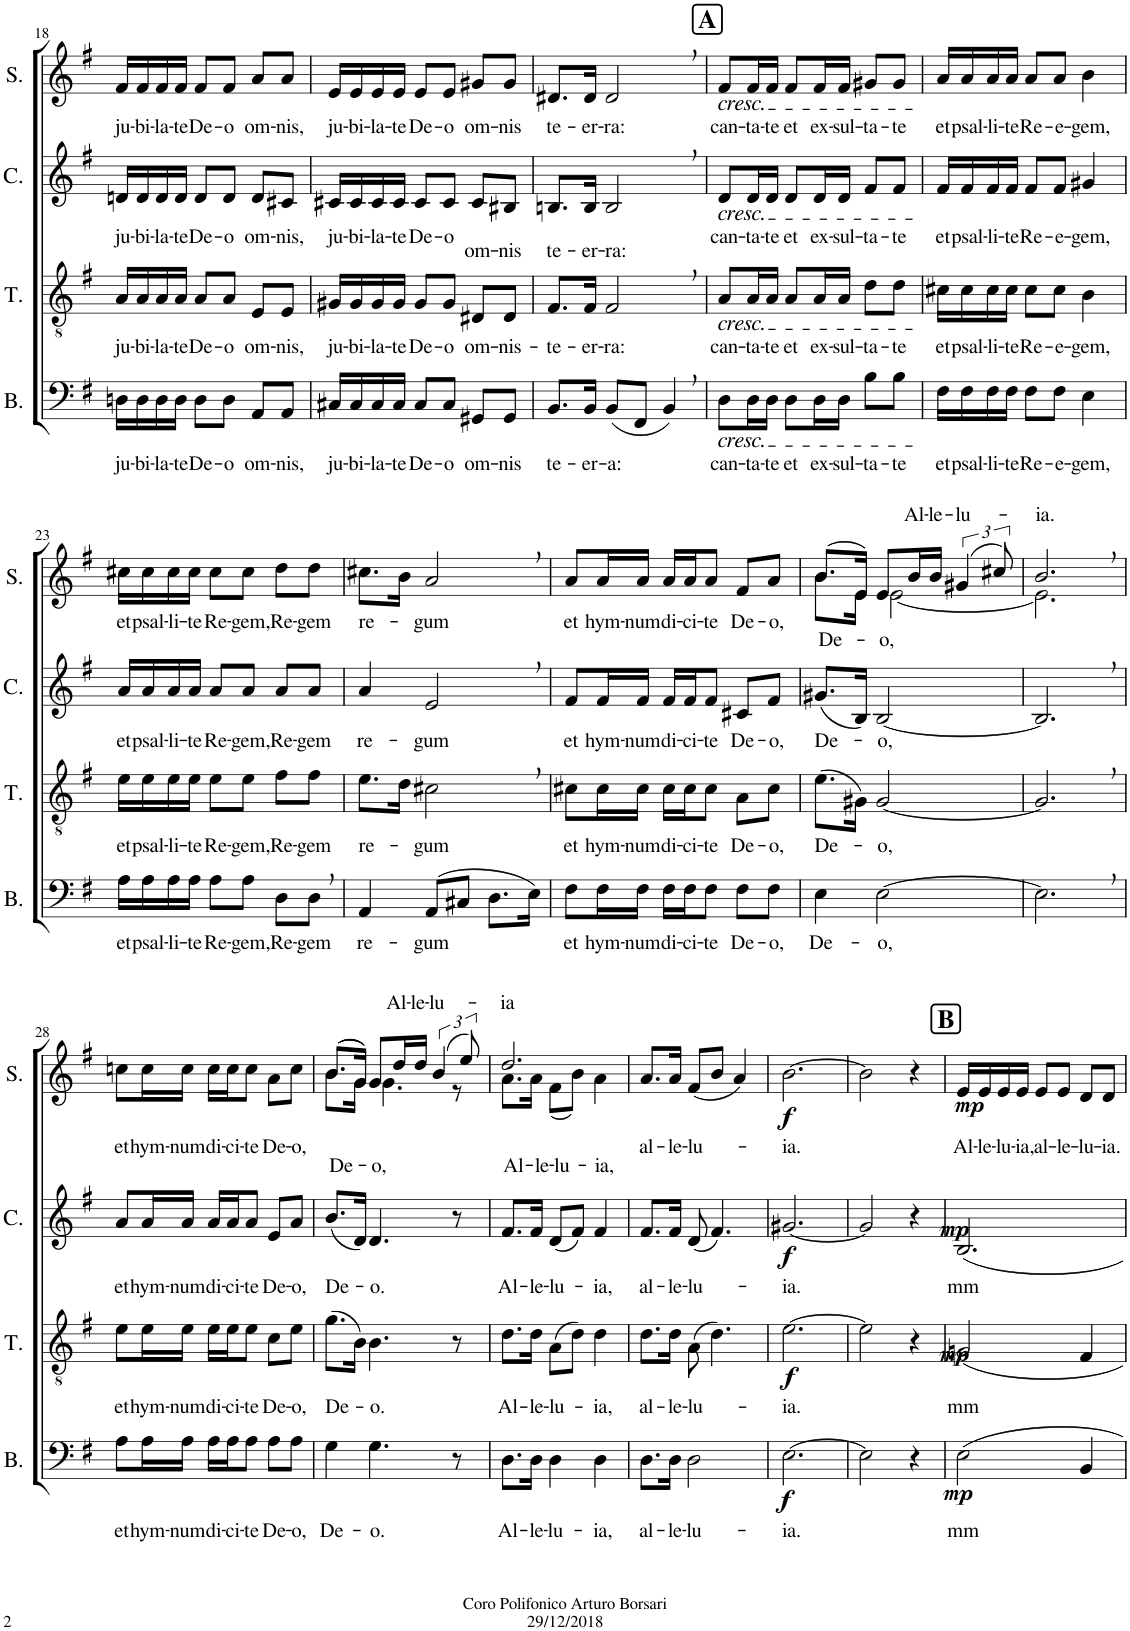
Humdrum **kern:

**kern	**text	**dynam	**kern	**text	**dynam	**kern	**text	**dynam	**kern	**text	**dynam
*part4	*part4	*part4	*part3	*part3	*part3	*part2	*part2	*part2	*part1	*part1	*part1
*staff4	*staff4	*staff4	*staff3	*staff3	*staff3	*staff2	*staff2	*staff2	*staff1	*staff1	*staff1
*I"Bassi	*	*	*I"Tenori	*	*	*I"Contralti	*	*	*I"Soprani	*	*
*I'B.	*	*	*I'T.	*	*	*I'C.	*	*	*I'S.	*	*
!!LO:PB:g=z
*clefF4	*	*	*clefGv2	*	*	*clefG2	*	*	*clefG2	*	*
*	*	*	*	*	*	*	*	*	*Trd1c2	*	*
*k[f#]	*	*	*k[f#]	*	*	*k[f#]	*	*	*k[f#]	*	*
*M3/4	*	*	*M3/4	*	*	*M3/4	*	*	*M3/4	*	*
=18	=18	=18	=18	=18	=18	=18	=18	=18	=18	=18	=18
!	!LO:LY:b	!	!	!LO:LY:b	!	!	!LO:LY:b	!	!	!LO:LY:b	!
16Dn\LL	ju-	.	16A/LL	ju-	.	16dn/LL	ju-	.	16f#/LL	ju-	.
!	!LO:LY:b	!	!	!LO:LY:b	!	!	!LO:LY:b	!	!	!LO:LY:b	!
16D\	-bi-	.	16A/	-bi-	.	16d/	-bi-	.	16f#/	-bi-	.
!	!LO:LY:b	!	!	!LO:LY:b	!	!	!LO:LY:b	!	!	!LO:LY:b	!
16D\	-la-	.	16A/	-la-	.	16d/	-la-	.	16f#/	-la-	.
!	!LO:LY:b	!	!	!LO:LY:b	!	!	!LO:LY:b	!	!	!LO:LY:b	!
16D\JJ	-te	.	16A/JJ	-te	.	16d/JJ	-te	.	16f#/JJ	-te	.
!	!LO:LY:b	!	!	!LO:LY:b	!	!	!LO:LY:b	!	!	!LO:LY:b	!
8D\L	De-	.	8A/L	De-	.	8d/L	De-	.	8f#/L	De-	.
!	!LO:LY:b	!	!	!LO:LY:b	!	!	!LO:LY:b	!	!	!LO:LY:b	!
8D\J	-o	.	8A/J	-o	.	8d/J	-o	.	8f#/J	-o	.
!	!LO:LY:b	!	!	!LO:LY:b	!	!	!LO:LY:b	!	!	!LO:LY:b	!
8AA/L	om-	.	8E/L	om-	.	8d/L	om-	.	8a/L	om-	.
!	!LO:LY:b	!	!	!LO:LY:b	!	!	!LO:LY:b	!	!	!LO:LY:b	!
8AA/J	-nis,	.	8E/J	-nis,	.	8c#X/J	-nis,	.	8a/J	-nis,	.
=19	=19	=19	=19	=19	=19	=19	=19	=19	=19	=19	=19
!	!LO:LY:b	!	!	!LO:LY:b	!	!	!LO:LY:b	!	!	!LO:LY:b	!
16C#X/LL	ju-	.	16G#X/LL	ju-	.	16c#X/LL	ju-	.	16e/LL	ju-	.
!	!LO:LY:b	!	!	!LO:LY:b	!	!	!LO:LY:b	!	!	!LO:LY:b	!
16C#/	-bi-	.	16G#/	-bi-	.	16c#/	-bi-	.	16e/	-bi-	.
!	!LO:LY:b	!	!	!LO:LY:b	!	!	!LO:LY:b	!	!	!LO:LY:b	!
16C#/	-la-	.	16G#/	-la-	.	16c#/	-la-	.	16e/	-la-	.
!	!LO:LY:b	!	!	!LO:LY:b	!	!	!LO:LY:b	!	!	!LO:LY:b	!
16C#/JJ	-te	.	16G#/JJ	-te	.	16c#/JJ	-te	.	16e/JJ	-te	.
!	!LO:LY:b	!	!	!LO:LY:b	!	!	!LO:LY:b	!	!	!LO:LY:b	!
8C#/L	De-	.	8G#/L	De-	.	8c#/L	De-	.	8e/L	De-	.
!	!LO:LY:b	!	!	!LO:LY:b	!	!	!LO:LY:b	!	!	!LO:LY:b	!
8C#/J	-o	.	8G#/J	-o	.	8c#/J	-o	.	8e/J	-o	.
!	!LO:LY:b	!	!	!LO:LY:b	!	!	!LO:LY:b	!	!	!LO:LY:b	!
8GG#X/L	om-	.	8D#X/L	om-	.	8c#/L	om-	.	8g#X/L	om-	.
!	!LO:LY:b	!	!	!LO:LY:b	!	!	!LO:LY:b	!	!	!LO:LY:b	!
8GG#/J	-nis	.	8D#/J	-nis-	.	8B#X/J	-nis	.	8g#/J	-nis	.
=20	=20	=20	=20	=20	=20	=20	=20	=20	=20	=20	=20
!	!LO:LY:b	!	!	!LO:LY:b	!	!	!LO:LY:b	!	!	!LO:LY:b	!
8.BB/L	te-	.	8.F#/L	-te-	.	8.Bn/L	te-	.	8.d#X/L	te-	.
!	!LO:LY:b	!	!	!LO:LY:b	!	!	!LO:LY:b	!	!	!LO:LY:b	!
16BB/Jk	-er-	.	16F#/Jk	-er-	.	16B/Jk	-er-	.	16d#/Jk	-er-	.
!	!LO:LY:b	!	!	!LO:LY:b	!	!	!LO:LY:b	!	!	!LO:LY:b	!
(8BB/L	-a:	.	2F#,/	-ra:	.	2B,/	-ra:	.	2d#,/	-ra:	.
8FF#/J	.	.	.	.	.	.	.	.	.	.	.
4BB,/)	.	.	.	.	.	.	.	.	.	.	.
!!LO:REH:place=s1:a:B:cj:fs=14:t=A
=21	=21	=21	=21	=21	=21	=21	=21	=21	=21	=21	=21
!	!	!	!	!	!	!	!	!	!LO:TX:b:i:t=cresc.	!	!
!	!	!	!	!	!	!LO:TX:b:i:t=cresc.	!	!	!	!	!
!	!	!	!LO:TX:b:i:t=cresc.	!	!	!	!	!	!	!	!
!LO:TX:b:i:t=cresc.	!	!	!	!	!	!	!	!	!	!	!
!	!LO:LY:b	!	!	!LO:LY:b	!	!	!LO:LY:b	!	!	!LO:LY:b	!
8D\L	can-	.	8A/L	can-	.	8d/L	can-	.	8f#/L	can-	.
!	!LO:LY:b	!	!	!LO:LY:b	!	!	!LO:LY:b	!	!	!LO:LY:b	!
16D\L	-ta-	.	16A/L	-ta-	.	16d/L	-ta-	.	16f#/L	-ta-	.
!	!LO:LY:b	!	!	!LO:LY:b	!	!	!LO:LY:b	!	!	!LO:LY:b	!
16D\JJ	-te	.	16A/JJ	-te	.	16d/JJ	-te	.	16f#/JJ	-te	.
!	!LO:LY:b	!	!	!LO:LY:b	!	!	!LO:LY:b	!	!	!LO:LY:b	!
8D\L	et	.	8A/L	et	.	8d/L	et	.	8f#/L	et	.
!	!LO:LY:b	!	!	!LO:LY:b	!	!	!LO:LY:b	!	!	!LO:LY:b	!
16D\L	ex-	.	16A/L	ex-	.	16d/L	ex-	.	16f#/L	ex-	.
!	!LO:LY:b	!	!	!LO:LY:b	!	!	!LO:LY:b	!	!	!LO:LY:b	!
16D\JJ	-sul-	.	16A/JJ	-sul-	.	16d/JJ	-sul-	.	16f#/JJ	-sul-	.
!	!LO:LY:b	!	!	!LO:LY:b	!	!	!LO:LY:b	!	!	!LO:LY:b	!
8B\L	-ta-	.	8d\L	-ta-	.	8f#/L	-ta-	.	8g#X/L	-ta-	.
!	!LO:LY:b	!	!	!LO:LY:b	!	!	!LO:LY:b	!	!	!LO:LY:b	!
8B\J	-te	.	8d\J	-te	.	8f#/J	-te	.	8g#/J	-te	.
=22	=22	=22	=22	=22	=22	=22	=22	=22	=22	=22	=22
!	!LO:LY:b	!	!	!LO:LY:b	!	!	!LO:LY:b	!	!	!LO:LY:b	!
16F#\LL	et	.	16c#X\LL	et	.	16f#/LL	et	.	16a/LL	et	.
!	!LO:LY:b	!	!	!LO:LY:b	!	!	!LO:LY:b	!	!	!LO:LY:b	!
16F#\	psal-	.	16c#\	psal-	.	16f#/	psal-	.	16a/	psal-	.
!	!LO:LY:b	!	!	!LO:LY:b	!	!	!LO:LY:b	!	!	!LO:LY:b	!
16F#\	-li-	.	16c#\	-li-	.	16f#/	-li-	.	16a/	-li-	.
!	!LO:LY:b	!	!	!LO:LY:b	!	!	!LO:LY:b	!	!	!LO:LY:b	!
16F#\JJ	-te	.	16c#\JJ	-te	.	16f#/JJ	-te	.	16a/JJ	-te	.
!	!LO:LY:b	!	!	!LO:LY:b	!	!	!LO:LY:b	!	!	!LO:LY:b	!
8F#\L	Re-	.	8c#\L	Re-	.	8f#/L	Re-	.	8a/L	Re-	.
!	!LO:LY:b	!	!	!LO:LY:b	!	!	!LO:LY:b	!	!	!LO:LY:b	!
8F#\J	-e-	.	8c#\J	-e-	.	8f#/J	-e-	.	8a/J	-e-	.
!	!LO:LY:b	!	!	!LO:LY:b	!	!	!LO:LY:b	!	!	!LO:LY:b	!
4E\	-gem,	.	4B\	-gem,	.	4g#X/	-gem,	.	4b\	-gem,	.
!!LO:LB:g=z
=23	=23	=23	=23	=23	=23	=23	=23	=23	=23	=23	=23
!	!LO:LY:b	!	!	!LO:LY:b	!	!	!LO:LY:b	!	!	!LO:LY:b	!
16A\LL	et	.	16e\LL	et	.	16a/LL	et	.	16cc#X\LL	et	.
!	!LO:LY:b	!	!	!LO:LY:b	!	!	!LO:LY:b	!	!	!LO:LY:b	!
16A\	psal-	.	16e\	psal-	.	16a/	psal-	.	16cc#\	psal-	.
!	!LO:LY:b	!	!	!LO:LY:b	!	!	!LO:LY:b	!	!	!LO:LY:b	!
16A\	-li-	.	16e\	-li-	.	16a/	-li-	.	16cc#\	-li-	.
!	!LO:LY:b	!	!	!LO:LY:b	!	!	!LO:LY:b	!	!	!LO:LY:b	!
16A\JJ	-te	.	16e\JJ	-te	.	16a/JJ	-te	.	16cc#\JJ	-te	.
!	!LO:LY:b	!	!	!LO:LY:b	!	!	!LO:LY:b	!	!	!LO:LY:b	!
8A\L	Re-	.	8e\L	Re-	.	8a/L	Re-	.	8cc#\L	Re-	.
!	!LO:LY:b	!	!	!LO:LY:b	!	!	!LO:LY:b	!	!	!LO:LY:b	!
8A\J	-gem,	.	8e\J	-gem,	.	8a/J	-gem,	.	8cc#\J	-gem,	.
!	!LO:LY:b	!	!	!LO:LY:b	!	!	!LO:LY:b	!	!	!LO:LY:b	!
8D\L	Re-	.	8f#\L	Re-	.	8a/L	Re-	.	8dd\L	Re-	.
!	!LO:LY:b	!	!	!LO:LY:b	!	!	!LO:LY:b	!	!	!LO:LY:b	!
8D,\J	-gem	.	8f#\J	-gem	.	8a/J	-gem	.	8dd\J	-gem	.
=24	=24	=24	=24	=24	=24	=24	=24	=24	=24	=24	=24
!	!LO:LY:b	!	!	!LO:LY:b	!	!	!LO:LY:b	!	!	!LO:LY:b	!
4AA/	re-	.	8.e\L	re-	.	4a/	re-	.	8.cc#X\L	re-	.
.	.	.	16d\Jk	.	.	.	.	.	16b\Jk	.	.
!	!LO:LY:b	!	!	!LO:LY:b	!	!	!LO:LY:b	!	!	!LO:LY:b	!
(8AA/L	-gum	.	2c#X,\	-gum	.	2e,/	-gum	.	2a,/	-gum	.
8C#X/J	.	.	.	.	.	.	.	.	.	.	.
8.D\L	.	.	.	.	.	.	.	.	.	.	.
16E\Jk)	.	.	.	.	.	.	.	.	.	.	.
=25	=25	=25	=25	=25	=25	=25	=25	=25	=25	=25	=25
!	!LO:LY:b	!	!	!LO:LY:b	!	!	!LO:LY:b	!	!	!LO:LY:b	!
8F#\L	et	.	8c#X\L	et	.	8f#/L	et	.	8a/L	et	.
!	!LO:LY:b	!	!	!LO:LY:b	!	!	!LO:LY:b	!	!	!LO:LY:b	!
16F#\L	hym-	.	16c#\L	hym-	.	16f#/L	hym-	.	16a/L	hym-	.
!	!LO:LY:b	!	!	!LO:LY:b	!	!	!LO:LY:b	!	!	!LO:LY:b	!
16F#\JJ	-num	.	16c#\JJ	-num	.	16f#/JJ	-num	.	16a/JJ	-num	.
!	!LO:LY:b	!	!	!LO:LY:b	!	!	!LO:LY:b	!	!	!LO:LY:b	!
16F#\LL	di-	.	16c#\LL	di-	.	16f#/LL	di-	.	16a/LL	di-	.
!	!LO:LY:b	!	!	!LO:LY:b	!	!	!LO:LY:b	!	!	!LO:LY:b	!
16F#\J	-ci-	.	16c#\J	-ci-	.	16f#/J	-ci-	.	16a/J	-ci-	.
!	!LO:LY:b	!	!	!LO:LY:b	!	!	!LO:LY:b	!	!	!LO:LY:b	!
8F#\J	-te	.	8c#\J	-te	.	8f#/J	-te	.	8a/J	-te	.
!	!LO:LY:b	!	!	!LO:LY:b	!	!	!LO:LY:b	!	!	!LO:LY:b	!
8F#\L	De-	.	8A\L	De-	.	8c#X/L	De-	.	8f#/L	De-	.
!	!LO:LY:b	!	!	!LO:LY:b	!	!	!LO:LY:b	!	!	!LO:LY:b	!
8F#\J	-o,	.	8c#\J	-o,	.	8f#/J	-o,	.	8a/J	-o,	.
=26	=26	=26	=26	=26	=26	=26	=26	=26	=26	=26	=26
!	!LO:LY:b	!	!	!LO:LY:b	!	!	!LO:LY:b	!	!	!LO:LY:b	!
*	*	*	*	*	*	*	*	*	*^	*	*
4E\	De-	.	(8.e\L	De-	.	(8.g#X/L	De-	.	(8.b/L	8.b\L	De-	.
.	.	.	16G#X\Jk)	.	.	16B/Jk)	.	.	16e/Jk)	16e\Jk	.	.
!	!LO:LY:b	!	!	!LO:LY:b	!	!	!LO:LY:b	!	!	!	!LO:LY:b	!
[2E\	-o,	.	[2G#/	-o,	.	[2B/	-o,	.	8e/L	[2e\	-o,	.
!	!	!	!	!	!	!	!	!	!	!	!LO:LY:a	!
.	.	.	.	.	.	.	.	.	16b/L	.	Al-	.
!	!	!	!	!	!	!	!	!	!	!	!LO:LY:a	!
.	.	.	.	.	.	.	.	.	16b/JJ	.	-le-	.
!	!	!	!	!	!	!	!	!	!	!	!LO:LY:a	!
.	.	.	.	.	.	.	.	.	(6g#X/	.	-lu-	.
.	.	.	.	.	.	.	.	.	12cc#X/)	.	.	.
=27	=27	=27	=27	=27	=27	=27	=27	=27	=27	=27	=27	=27
!	!	!	!	!	!	!	!	!	!	!	!LO:LY:a	!
2.E,\]	.	.	2.G#,/]	.	.	2.B,/]	.	.	2.b,/	2.e\]	-ia.	.
!!LO:LB:g=z
=28	=28	=28	=28	=28	=28	=28	=28	=28	=28	=28	=28	=28
!	!LO:LY:b	!	!	!LO:LY:b	!	!	!LO:LY:b	!	!	!	!LO:LY:b	!
*	*	*	*	*	*	*	*	*	*v	*v	*	*
8A\L	et	.	8e\L	et	.	8a/L	et	.	8ccn\L	et	.
!	!LO:LY:b	!	!	!LO:LY:b	!	!	!LO:LY:b	!	!	!LO:LY:b	!
16A\L	hym-	.	16e\L	hym-	.	16a/L	hym-	.	16cc\L	hym-	.
!	!LO:LY:b	!	!	!LO:LY:b	!	!	!LO:LY:b	!	!	!LO:LY:b	!
16A\JJ	-num	.	16e\JJ	-num	.	16a/JJ	-num	.	16cc\JJ	-num	.
!	!LO:LY:b	!	!	!LO:LY:b	!	!	!LO:LY:b	!	!	!LO:LY:b	!
16A\LL	di-	.	16e\LL	di-	.	16a/LL	di-	.	16cc\LL	di-	.
!	!LO:LY:b	!	!	!LO:LY:b	!	!	!LO:LY:b	!	!	!LO:LY:b	!
16A\J	-ci-	.	16e\J	-ci-	.	16a/J	-ci-	.	16cc\J	-ci-	.
!	!LO:LY:b	!	!	!LO:LY:b	!	!	!LO:LY:b	!	!	!LO:LY:b	!
8A\J	-te	.	8e\J	-te	.	8a/J	-te	.	8cc\J	-te	.
!	!LO:LY:b	!	!	!LO:LY:b	!	!	!LO:LY:b	!	!	!LO:LY:b	!
8A\L	De-	.	8c\L	De-	.	8e/L	De-	.	8a\L	De-	.
!	!LO:LY:b	!	!	!LO:LY:b	!	!	!LO:LY:b	!	!	!LO:LY:b	!
8A\J	-o,	.	8e\J	-o,	.	8a/J	-o,	.	8cc\J	-o,	.
=29	=29	=29	=29	=29	=29	=29	=29	=29	=29	=29	=29
!	!LO:LY:b	!	!	!LO:LY:b	!	!	!LO:LY:b	!	!	!LO:LY:b	!
*	*	*	*	*	*	*	*	*	*^	*	*
4G\	De-	.	(8.g\L	De-	.	(8.b/L	De-	.	((8.b/L	8.b\L	De-	.
.	.	.	16B\Jk)	.	.	16d/Jk)	.	.	16g/Jk))	16g\Jk	.	.
!	!LO:LY:b	!	!	!LO:LY:b	!	!	!LO:LY:b	!	!	!	!LO:LY:b	!
4.G\	-o.	.	4.B\	-o.	.	4.d/	-o.	.	8g/L	4.g\	-o,	.
!	!	!	!	!	!	!	!	!	!	!	!LO:LY:a	!
.	.	.	.	.	.	.	.	.	16dd/L	.	Al-	.
!	!	!	!	!	!	!	!	!	!	!	!LO:LY:a	!
.	.	.	.	.	.	.	.	.	16dd/JJ	.	-le-	.
!	!	!	!	!	!	!	!	!	!	!	!LO:LY:a	!
.	.	.	.	.	.	.	.	.	(6b/	.	-lu-	.
8r	.	.	8r	.	.	8r	.	.	.	8r	.	.
.	.	.	.	.	.	.	.	.	12ee/)	.	.	.
=30	=30	=30	=30	=30	=30	=30	=30	=30	=30	=30	=30	=30
!	!LO:LY:b	!	!	!LO:LY:b	!	!	!LO:LY:b	!	!	!	!LO:LY:a	!
!	!	!	!	!	!	!	!	!	!	!	!LO:LY:b	!
8.D\L	Al-	.	8.d\L	Al-	.	8.f#/L	Al-	.	2.dd/	8.a\L	Al-	.
!	!LO:LY:b	!	!	!LO:LY:b	!	!	!LO:LY:b	!	!	!	!LO:LY:b	!
16D\Jk	-le-	.	16d\Jk	-le-	.	16f#/Jk	-le-	.	.	16a\Jk	-le-	.
!	!LO:LY:b	!	!	!LO:LY:b	!	!	!LO:LY:b	!	!	!	!LO:LY:b	!
4D\	-lu-	.	(8A\L	-lu-	.	(8d/L	-lu-	.	.	(8f#\L	-lu-	.
.	.	.	8d\J)	.	.	8f#/J)	.	.	.	8b\J)	.	.
!	!LO:LY:b	!	!	!LO:LY:b	!	!	!LO:LY:b	!	!	!	!LO:LY:b	!
4D\	-ia,	.	4d\	ia,	.	4f#/	ia,	.	.	4a\	-ia,	.
=31	=31	=31	=31	=31	=31	=31	=31	=31	=31	=31	=31	=31
!	!LO:LY:b	!	!	!LO:LY:b	!	!	!LO:LY:b	!	!	!	!LO:LY:b	!
*	*	*	*	*	*	*	*	*	*v	*v	*	*
8.D\L	al-	.	8.d\L	al-	.	8.f#/L	-al-	.	8.a/L	al-	.
!	!LO:LY:b	!	!	!LO:LY:b	!	!	!LO:LY:b	!	!	!LO:LY:b	!
16D\Jk	-le-	.	16d\Jk	-le-	.	16f#/Jk	-le-	.	16a/Jk	-le-	.
!	!LO:LY:b	!	!	!LO:LY:b	!	!	!LO:LY:b	!	!	!LO:LY:b	!
2D\	-lu-	.	(8A\	-lu-	.	(8d/	-lu-	.	(8f#/L	-lu-	.
.	.	.	4.d\)	.	.	4.f#/)	.	.	8b/J	.	.
.	.	.	.	.	.	.	.	.	4a/)	.	.
=32	=32	=32	=32	=32	=32	=32	=32	=32	=32	=32	=32
!	!LO:LY:b	!LO:DY:b	!	!LO:LY:b	!LO:DY:b	!	!LO:LY:b	!LO:DY:b	!	!LO:LY:b	!LO:DY:b
[2.E\	-ia.	f	[2.e\	-ia.	f	[2.g#X/	-ia.	f	[2.b\	-ia.	f
=33	=33	=33	=33	=33	=33	=33	=33	=33	=33	=33	=33
2E\]	.	.	2e\]	.	.	2g#/]	.	.	2b\]	.	.
4r	.	.	4r	.	.	4r	.	.	4r	.	.
!!LO:REH:place=s1:a:B:cj:fs=14:t=B
=34	=34	=34	=34	=34	=34	=34	=34	=34	=34	=34	=34
!	!LO:LY:b	!LO:DY:b	!	!LO:LY:b	!LO:DY:b	!	!LO:LY:b	!LO:DY:b	!	!LO:LY:b	!LO:DY:b
2E\	mm	mp	2Gn/	mm	mp	2.B/	mm	mp	16e/LL	Al-	mp
!	!	!	!	!	!	!	!	!	!	!LO:LY:b	!
.	.	.	.	.	.	.	.	.	16e/	-le-	.
!	!	!	!	!	!	!	!	!	!	!LO:LY:b	!
.	.	.	.	.	.	.	.	.	16e/	-lu-	.
!	!	!	!	!	!	!	!	!	!	!LO:LY:b	!
.	.	.	.	.	.	.	.	.	16e/JJ	-ia,	.
!	!	!	!	!	!	!	!	!	!	!LO:LY:b	!
.	.	.	.	.	.	.	.	.	8e/L	al-	.
!	!	!	!	!	!	!	!	!	!	!LO:LY:b	!
.	.	.	.	.	.	.	.	.	8e/J	-le-	.
!	!	!	!	!	!	!	!	!	!	!LO:LY:b	!
4BB/	.	.	4F#/	.	.	.	.	.	8d/L	-lu-	.
!	!	!	!	!	!	!	!	!	!	!LO:LY:b	!
.	.	.	.	.	.	.	.	.	8d/J	-ia.	.
=	=	=	=	=	=	=	=	=	=	=	=
*-	*-	*-	*-	*-	*-	*-	*-	*-	*-	*-	*-
